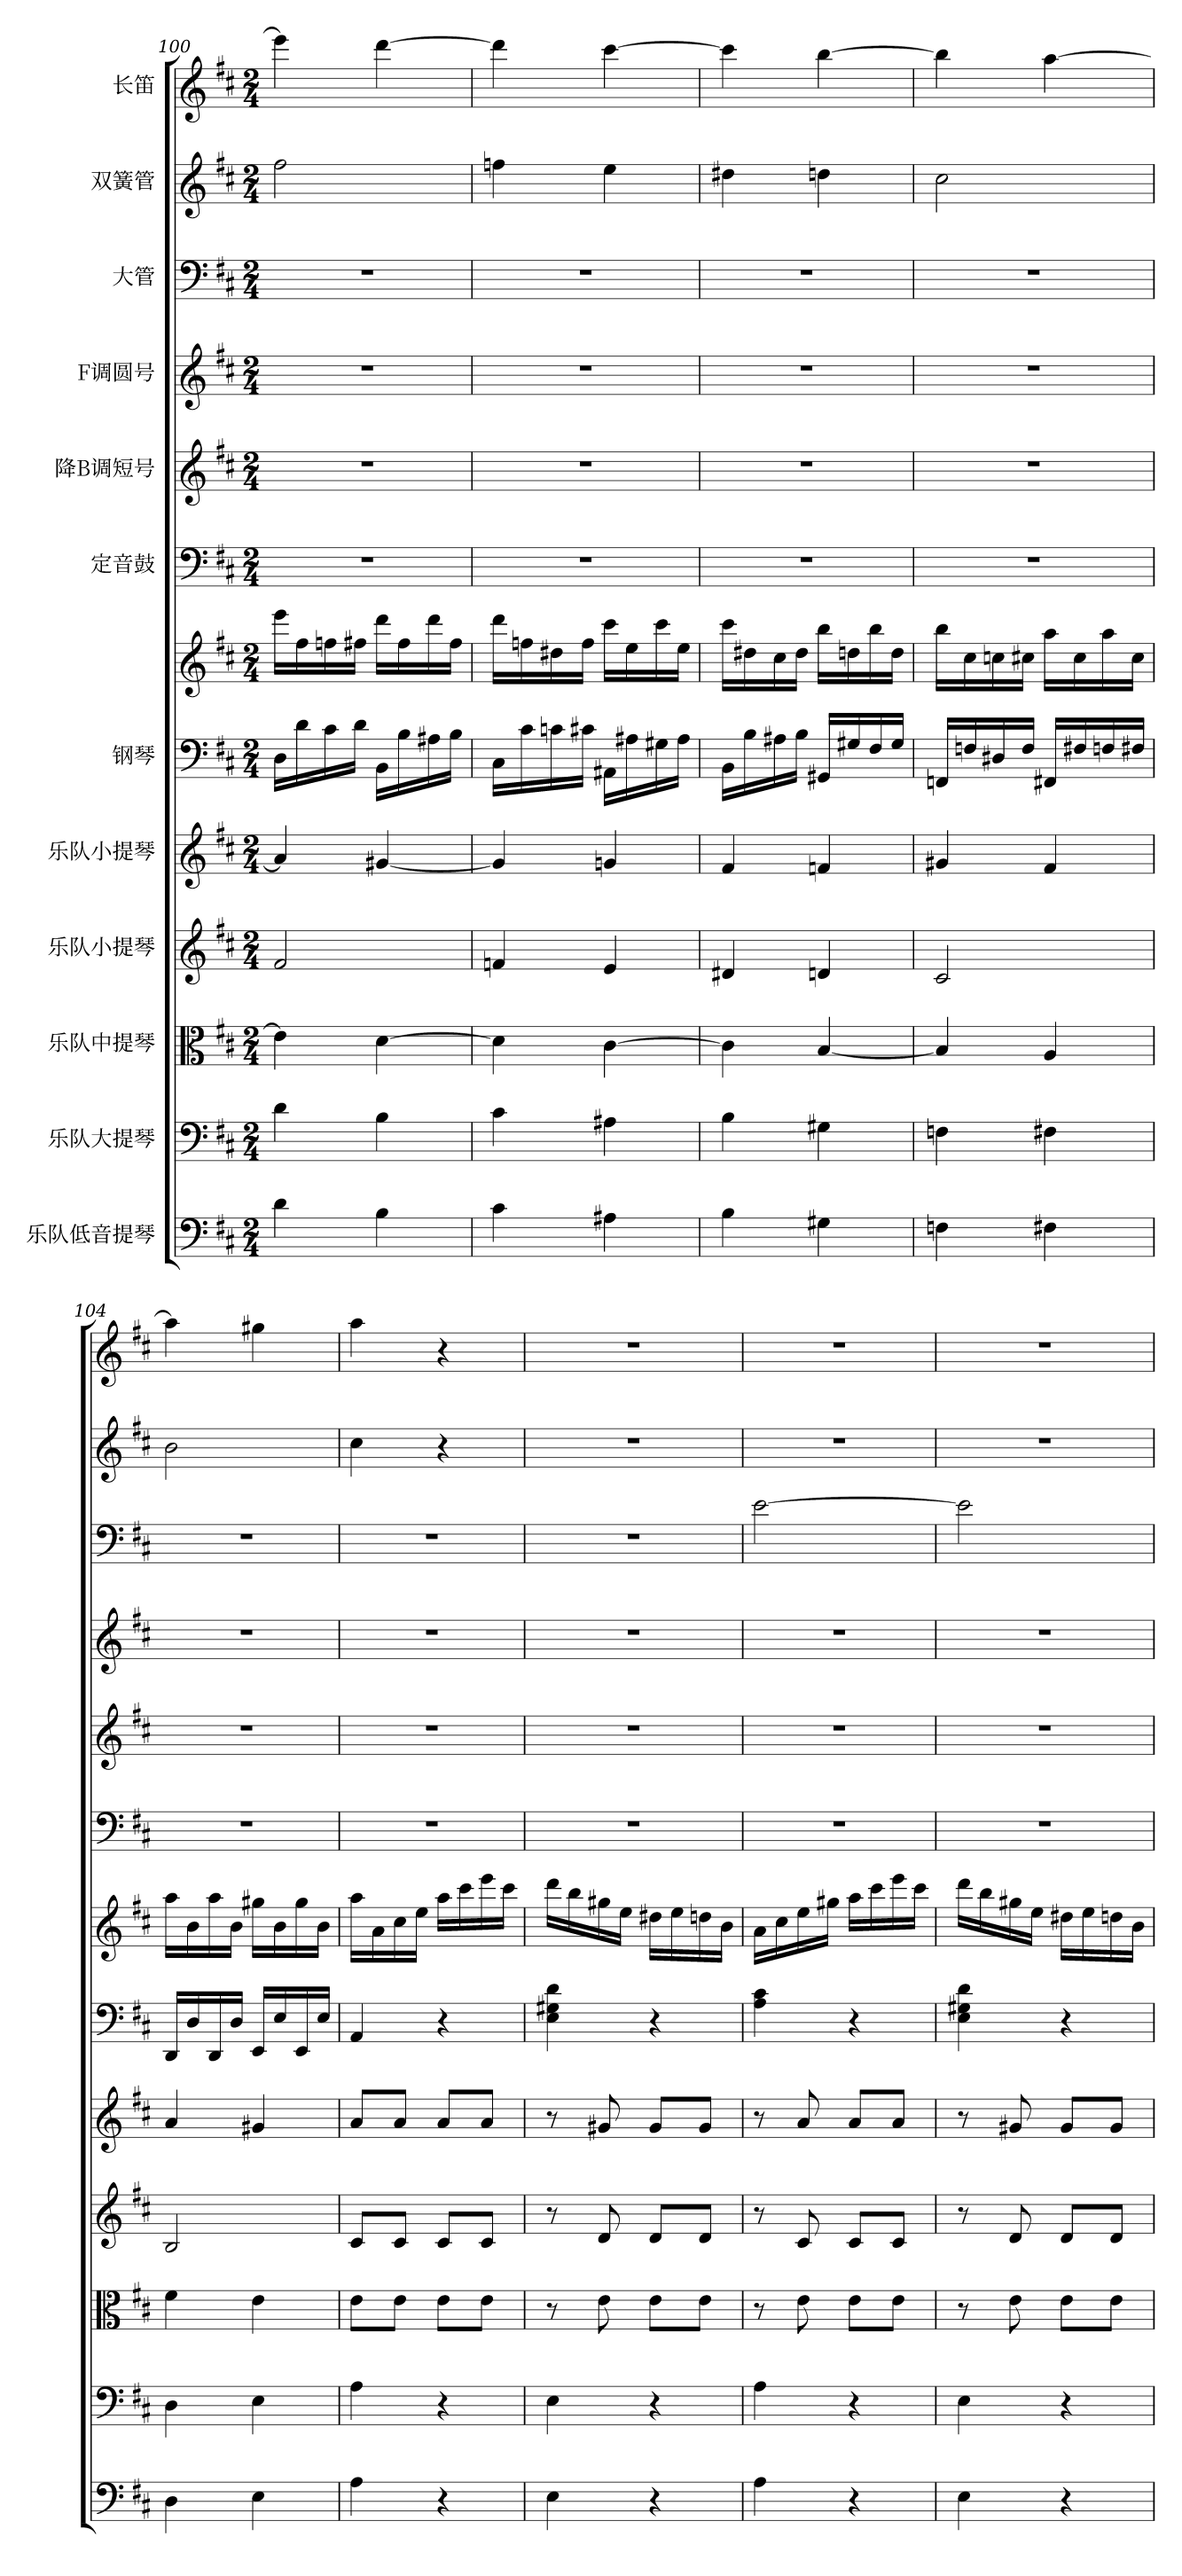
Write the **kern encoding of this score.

**kern	**kern	**kern	**kern	**kern	**kern	**kern	**kern	**kern	**kern	**kern	**kern	**kern
*part12	*part11	*part10	*part9	*part8	*part7	*part7	*part6	*part5	*part4	*part3	*part2	*part1
*staff13	*staff12	*staff11	*staff10	*staff9	*staff8	*staff7	*staff6	*staff5	*staff4	*staff3	*staff2	*staff1
*I"乐队低音提琴	*I"乐队大提琴	*I"乐队中提琴	*I"乐队小提琴	*I"乐队小提琴	*I"钢琴	*	*I"定音鼓	*I"降B调短号	*I"F调圆号	*I"大管	*I"双簧管	*I"长笛
*clefF4	*clefF4	*clefC3	*clefG2	*clefG2	*clefF4	*clefG2	*clefF4	*clefG2	*clefG2	*clefF4	*clefG2	*clefG2
*ITrd7c12	*	*	*	*	*	*	*	*ITrd1c2	*ITrd4c7	*	*	*
*k[f#c#]	*k[f#c#]	*k[f#c#]	*k[f#c#]	*k[f#c#]	*k[f#c#]	*k[f#c#]	*k[f#c#]	*k[]	*k[f#]	*k[f#c#]	*k[f#c#]	*k[f#c#]
*M2/4	*M2/4	*M2/4	*M2/4	*M2/4	*M2/4	*M2/4	*M2/4	*M2/4	*M2/4	*M2/4	*M2/4	*M2/4
=100	=100	=100	=100	=100	=100	=100	=100	=100	=100	=100	=100	=100
4D\	4d\	4e\]	2f#/	4a/]	16D\LL	16eee\LL	2r	2r	2r	2r	2ff#\	4eee\]
.	.	.	.	.	16d\	16ff#\	.	.	.	.	.	.
.	.	.	.	.	16c#\	16ffn\	.	.	.	.	.	.
.	.	.	.	.	16d\JJ	16ff#X\JJ	.	.	.	.	.	.
4BB\	4B\	[4d\	.	[4g#X/	16BB\LL	16ddd\LL	.	.	.	.	.	[4ddd\
.	.	.	.	.	16B\	16ff#\	.	.	.	.	.	.
.	.	.	.	.	16A#X\	16ddd\	.	.	.	.	.	.
.	.	.	.	.	16B\JJ	16ff#\JJ	.	.	.	.	.	.
!!LO:PB:g=z
=101	=101	=101	=101	=101	=101	=101	=101	=101	=101	=101	=101	=101
4C#\	4c#\	4d\]	4fn/	4g#/]	16C#\LL	16ddd\LL	2r	2r	2r	2r	4ffn\	4ddd\]
.	.	.	.	.	16c#\	16ffn\	.	.	.	.	.	.
.	.	.	.	.	16cn\	16dd#X\	.	.	.	.	.	.
.	.	.	.	.	16c#X\JJ	16ff\JJ	.	.	.	.	.	.
4AA#X\	4A#X\	[4c#\	4e/	4gn/	16AA#X\LL	16ccc#\LL	.	.	.	.	4ee\	[4ccc#\
.	.	.	.	.	16A#X\	16ee\	.	.	.	.	.	.
.	.	.	.	.	16G#X\	16ccc#\	.	.	.	.	.	.
.	.	.	.	.	16A#\JJ	16ee\JJ	.	.	.	.	.	.
=102	=102	=102	=102	=102	=102	=102	=102	=102	=102	=102	=102	=102
4BB\	4B\	4c#\]	4d#X/	4f#/	16BB\LL	16ccc#\LL	2r	2r	2r	2r	4dd#X\	4ccc#\]
.	.	.	.	.	16B\	16dd#X\	.	.	.	.	.	.
.	.	.	.	.	16A#X\	16cc#\	.	.	.	.	.	.
.	.	.	.	.	16B\JJ	16dd#\JJ	.	.	.	.	.	.
4GG#X\	4G#X\	[4B/	4dn/	4fn/	16GG#X/LL	16bb\LL	.	.	.	.	4ddn\	[4bb\
.	.	.	.	.	16G#X/	16ddn\	.	.	.	.	.	.
.	.	.	.	.	16F#/	16bb\	.	.	.	.	.	.
.	.	.	.	.	16G#/JJ	16dd\JJ	.	.	.	.	.	.
=103	=103	=103	=103	=103	=103	=103	=103	=103	=103	=103	=103	=103
4FFn\	4Fn\	4B/]	2c#/	4g#X/	16FFn/LL	16bb\LL	2r	2r	2r	2r	2cc#\	4bb\]
.	.	.	.	.	16Fn/	16cc#\	.	.	.	.	.	.
.	.	.	.	.	16D#X/	16ccn\	.	.	.	.	.	.
.	.	.	.	.	16F/JJ	16cc#X\JJ	.	.	.	.	.	.
4FF#X\	4F#X\	4A/	.	4f#/	16FF#X/LL	16aa\LL	.	.	.	.	.	[4aa\
.	.	.	.	.	16F#X/	16cc#\	.	.	.	.	.	.
.	.	.	.	.	16Fn/	16aa\	.	.	.	.	.	.
.	.	.	.	.	16F#X/JJ	16cc#\JJ	.	.	.	.	.	.
!!LO:PB:g=z
=104	=104	=104	=104	=104	=104	=104	=104	=104	=104	=104	=104	=104
4DD\	4D\	4f#\	2B/	4a/	16DD/LL	16aa\LL	2r	2r	2r	2r	2b\	4aa\]
.	.	.	.	.	16D/	16b\	.	.	.	.	.	.
.	.	.	.	.	16DD/	16aa\	.	.	.	.	.	.
.	.	.	.	.	16D/JJ	16b\JJ	.	.	.	.	.	.
4EE\	4E\	4e\	.	4g#X/	16EE/LL	16gg#X\LL	.	.	.	.	.	4gg#X\
.	.	.	.	.	16E/	16b\	.	.	.	.	.	.
.	.	.	.	.	16EE/	16gg#\	.	.	.	.	.	.
.	.	.	.	.	16E/JJ	16b\JJ	.	.	.	.	.	.
=105	=105	=105	=105	=105	=105	=105	=105	=105	=105	=105	=105	=105
4AA\	4A\	8e\L	8c#/L	8a/L	4AA/	16aa\LL	2r	2r	2r	2r	4cc#\	4aa\
.	.	.	.	.	.	16a\	.	.	.	.	.	.
.	.	8e\J	8c#/J	8a/J	.	16cc#\	.	.	.	.	.	.
.	.	.	.	.	.	16ee\JJ	.	.	.	.	.	.
4r	4r	8e\L	8c#/L	8a/L	4r	16aa\LL	.	.	.	.	4r	4r
.	.	.	.	.	.	16ccc#\	.	.	.	.	.	.
.	.	8e\J	8c#/J	8a/J	.	16eee\	.	.	.	.	.	.
.	.	.	.	.	.	16ccc#\JJ	.	.	.	.	.	.
=106	=106	=106	=106	=106	=106	=106	=106	=106	=106	=106	=106	=106
4EE\	4E\	8r	8r	8r	4E\ 4G#X\ 4d\	16ddd\LL	2r	2r	2r	2r	2r	2r
.	.	.	.	.	.	16bb\	.	.	.	.	.	.
.	.	8e\	8d/	8g#X/	.	16gg#X\	.	.	.	.	.	.
.	.	.	.	.	.	16ee\JJ	.	.	.	.	.	.
4r	4r	8e\L	8d/L	8g#/L	4r	16dd#X\LL	.	.	.	.	.	.
.	.	.	.	.	.	16ee\	.	.	.	.	.	.
.	.	8e\J	8d/J	8g#/J	.	16ddn\	.	.	.	.	.	.
.	.	.	.	.	.	16b\JJ	.	.	.	.	.	.
=107	=107	=107	=107	=107	=107	=107	=107	=107	=107	=107	=107	=107
4AA\	4A\	8r	8r	8r	4A\ 4c#\	16a\LL	2r	2r	2r	[2e\	2r	2r
.	.	.	.	.	.	16cc#\	.	.	.	.	.	.
.	.	8e\	8c#/	8a/	.	16ee\	.	.	.	.	.	.
.	.	.	.	.	.	16gg#X\JJ	.	.	.	.	.	.
4r	4r	8e\L	8c#/L	8a/L	4r	16aa\LL	.	.	.	.	.	.
.	.	.	.	.	.	16ccc#\	.	.	.	.	.	.
.	.	8e\J	8c#/J	8a/J	.	16eee\	.	.	.	.	.	.
.	.	.	.	.	.	16ccc#\JJ	.	.	.	.	.	.
!!LO:PB:g=z
=108	=108	=108	=108	=108	=108	=108	=108	=108	=108	=108	=108	=108
4EE\	4E\	8r	8r	8r	4E\ 4G#X\ 4d\	16ddd\LL	2r	2r	2r	2e\]	2r	2r
.	.	.	.	.	.	16bb\	.	.	.	.	.	.
.	.	8e\	8d/	8g#X/	.	16gg#X\	.	.	.	.	.	.
.	.	.	.	.	.	16ee\JJ	.	.	.	.	.	.
4r	4r	8e\L	8d/L	8g#/L	4r	16dd#X\LL	.	.	.	.	.	.
.	.	.	.	.	.	16ee\	.	.	.	.	.	.
.	.	8e\J	8d/J	8g#/J	.	16ddn\	.	.	.	.	.	.
.	.	.	.	.	.	16b\JJ	.	.	.	.	.	.
=	=	=	=	=	=	=	=	=	=	=	=	=
*-	*-	*-	*-	*-	*-	*-	*-	*-	*-	*-	*-	*-
